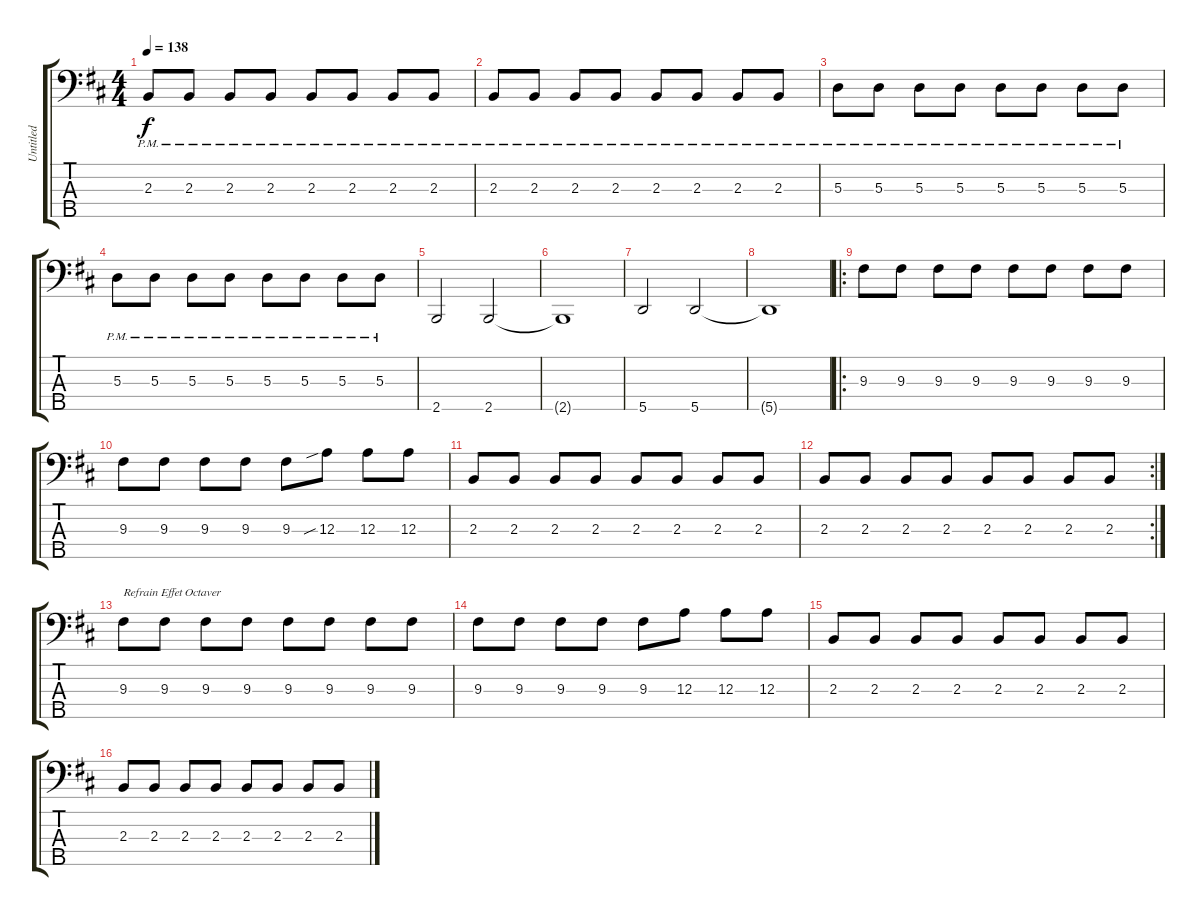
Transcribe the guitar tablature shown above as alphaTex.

\track ("Untitled" "Untitled") {instrument electricbassfinger}
\staff {score tabs}
\tuning (G2 D2 A1 E1 A0) {hide}
\ts (4 4)
\tempo 138
\clef f4
\ks d
2.3{pm}.8{dy f} 2.3{pm}.8 2.3{pm}.8 2.3{pm}.8 2.3{pm}.8 2.3{pm}.8 2.3{pm}.8 2.3{pm}.8 |
2.3{pm}.8 2.3{pm}.8 2.3{pm}.8 2.3{pm}.8 2.3{pm}.8 2.3{pm}.8 2.3{pm}.8 2.3{pm}.8 |
5.3{pm}.8 5.3{pm}.8 5.3{pm}.8 5.3{pm}.8 5.3{pm}.8 5.3{pm}.8 5.3{pm}.8 5.3{pm}.8 |
5.3{pm}.8 5.3{pm}.8 5.3{pm}.8 5.3{pm}.8 5.3{pm}.8 5.3{pm}.8 5.3{pm}.8 5.3{pm}.8 |
2.5.2 2.5.2 |
2.5{t}.1 |
5.5.2 5.5.2 |
5.5{t}.1 |
\ro
9.3.8 9.3.8 9.3.8 9.3.8 9.3.8 9.3.8 9.3.8 9.3.8 |
9.3.8 9.3.8 9.3.8 9.3.8 9.3.8 12.3{sib}.8 12.3.8 12.3.8 |
2.3.8 2.3.8 2.3.8 2.3.8 2.3.8 2.3.8 2.3.8 2.3.8 |
\rc 2
2.3.8 2.3.8 2.3.8 2.3.8 2.3.8 2.3.8 2.3.8 2.3.8 |
9.3.8{txt "Refrain Effet Octaver"} 9.3.8 9.3.8 9.3.8 9.3.8 9.3.8 9.3.8 9.3.8 |
9.3.8 9.3.8 9.3.8 9.3.8 9.3.8 12.3.8 12.3.8 12.3.8 |
2.3.8 2.3.8 2.3.8 2.3.8 2.3.8 2.3.8 2.3.8 2.3.8 |
2.3.8 2.3.8 2.3.8 2.3.8 2.3.8 2.3.8 2.3.8 2.3.8
